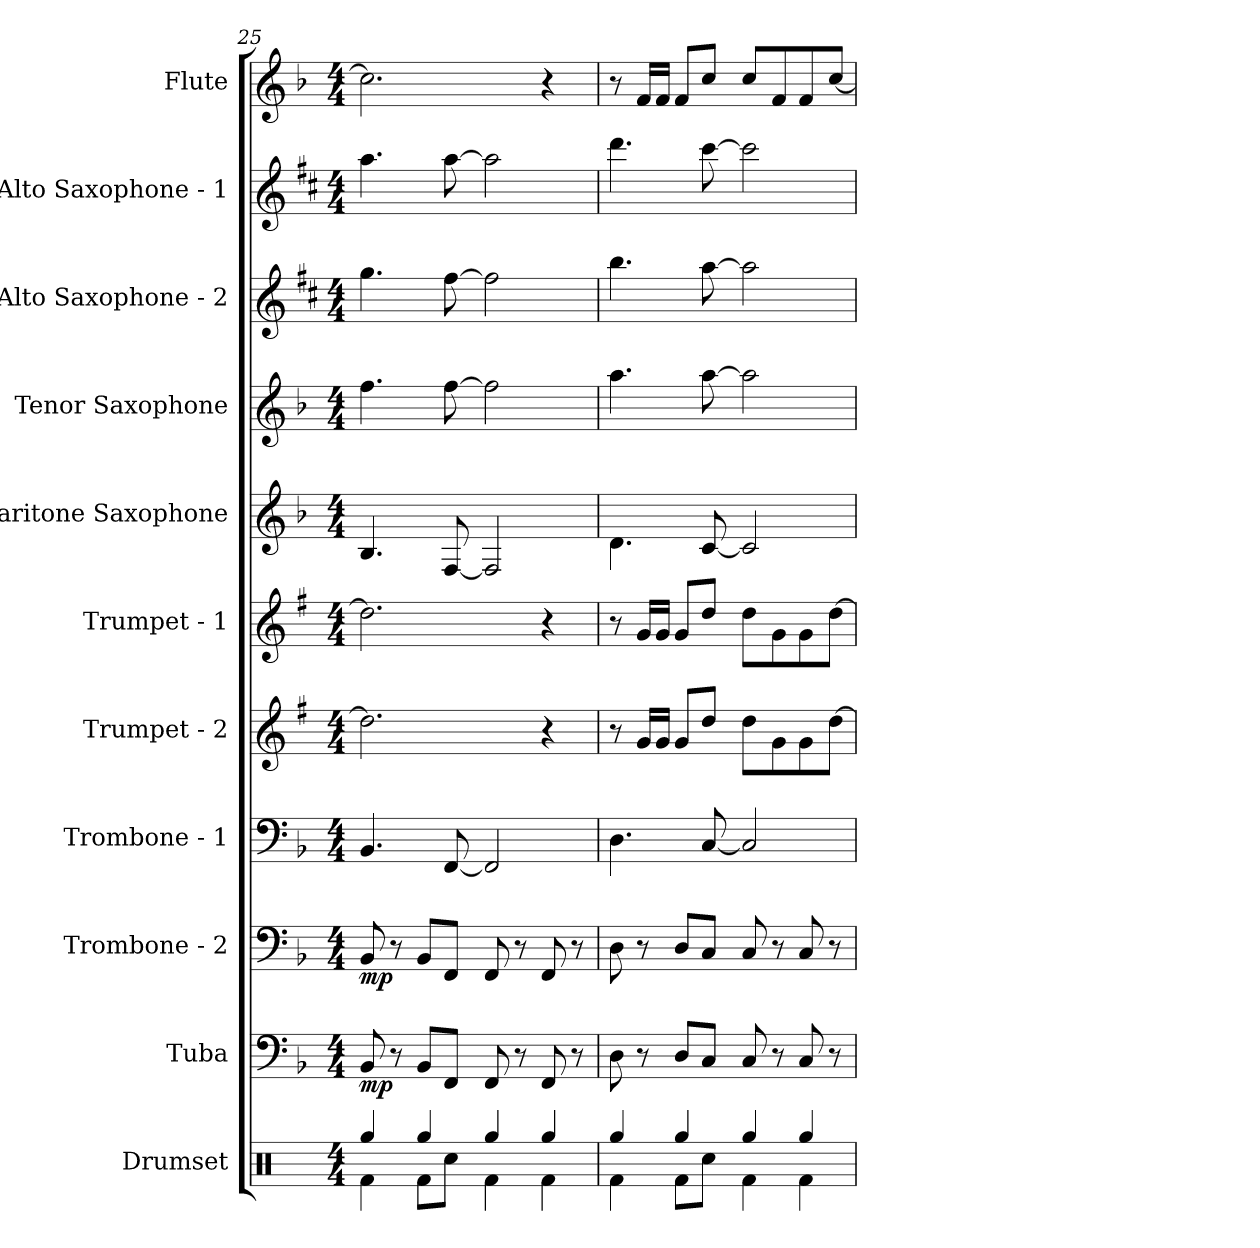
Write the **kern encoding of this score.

**kern	**kern	**dynam	**kern	**dynam	**kern	**kern	**kern	**kern	**kern	**kern	**kern	**kern
*part11	*part10	*part10	*part9	*part9	*part8	*part7	*part6	*part5	*part4	*part3	*part2	*part1
*staff11	*staff10	*staff10	*staff9	*staff9	*staff8	*staff7	*staff6	*staff5	*staff4	*staff3	*staff2	*staff1
*I"Drumset	*I"Tuba	*	*I"Trombone - 2	*	*I"Trombone - 1	*I"Trumpet - 2	*I"Trumpet - 1	*I"Baritone Saxophone	*I"Tenor Saxophone	*I"Alto Saxophone - 2	*I"Alto Saxophone - 1	*I"Flute
*I'Drs.	*I'Tba.	*	*I'Tbn. - 2	*	*I'Tbn. - 1	*I'Tpt.  - 2	*I'Tpt. - 1	*I'Bar. Sax.	*I'T. Sax.	*I'A. Sax. - 2	*I'A. Sax. - 1	*I'Fl.
*clefX	*clefF4	*	*clefF4	*	*clefF4	*clefG2	*clefG2	*clefG2	*clefG2	*clefG2	*clefG2	*clefG2
*	*	*	*	*	*	*ITrd1c2	*ITrd1c2	*ITrd12c21	*ITrd8c14	*ITrd5c9	*ITrd5c9	*
*k[]	*k[b-]	*	*k[b-]	*	*k[b-]	*k[b-]	*k[b-]	*k[b-]	*k[b-]	*k[b-]	*k[b-]	*k[b-]
*M4/4	*M4/4	*	*M4/4	*	*M4/4	*M4/4	*M4/4	*M4/4	*M4/4	*M4/4	*M4/4	*M4/4
=25	=25	=25	=25	=25	=25	=25	=25	=25	=25	=25	=25	=25
*^	*	*	*	*	*	*	*	*	*	*	*	*
!	!	!	!LO:DY:b	!	!LO:DY:b	!	!	!	!	!	!	!	!
4Rgg/	4Rf\	8BB-/	mp	8BB-/	mp	4.BB-/	2.cc\]	2.cc\]	4.BB-/	4.f\	4.b-\	4.cc\	2.cc\]
.	.	8r	.	8r	.	.	.	.	.	.	.	.	.
4Rgg/	8Rf\L	8BB-/L	.	8BB-/L	.	.	.	.	.	.	.	.	.
.	8Rcc\J	8FF/J	.	8FF/J	.	[8FF/	.	.	[8FF/	[8f\	[8a\	[8cc\	.
4Rgg/	4Rf\	8FF/	.	8FF/	.	2FF/]	.	.	2FF/]	2f\]	2a\]	2cc\]	.
.	.	8r	.	8r	.	.	.	.	.	.	.	.	.
4Rgg/	4Rf\	8FF/	.	8FF/	.	.	4r	4r	.	.	.	.	4r
.	.	8r	.	8r	.	.	.	.	.	.	.	.	.
!!LO:PB:g=z
=26	=26	=26	=26	=26	=26	=26	=26	=26	=26	=26	=26	=26	=26
4Rgg/	4Rf\	8D\	.	8D\	.	4.D\	8r	8r	4.D\	4.a\	4.dd\	4.ff\	8r
.	.	8r	.	8r	.	.	16f/LL	16f/LL	.	.	.	.	16f/LL
.	.	.	.	.	.	.	16f/JJ	16f/JJ	.	.	.	.	16f/JJ
4Rgg/	8Rf\L	8D/L	.	8D/L	.	.	8f/L	8f/L	.	.	.	.	8f/L
.	8Rcc\J	8C/J	.	8C/J	.	[8C/	8cc/J	8cc/J	[8C/	[8a\	[8cc\	[8ee\	8cc/J
4Rgg/	4Rf\	8C/	.	8C/	.	2C/]	8cc\L	8cc\L	2C/]	2a\]	2cc\]	2ee\]	8cc/L
.	.	8r	.	8r	.	.	8f\	8f\	.	.	.	.	8f/
4Rgg/	4Rf\	8C/	.	8C/	.	.	8f\	8f\	.	.	.	.	8f/
.	.	8r	.	8r	.	.	[8cc\J	[8cc\J	.	.	.	.	[8cc/J
*v	*v	*	*	*	*	*	*	*	*	*	*	*	*
=	=	=	=	=	=	=	=	=	=	=	=	=
*-	*-	*-	*-	*-	*-	*-	*-	*-	*-	*-	*-	*-
